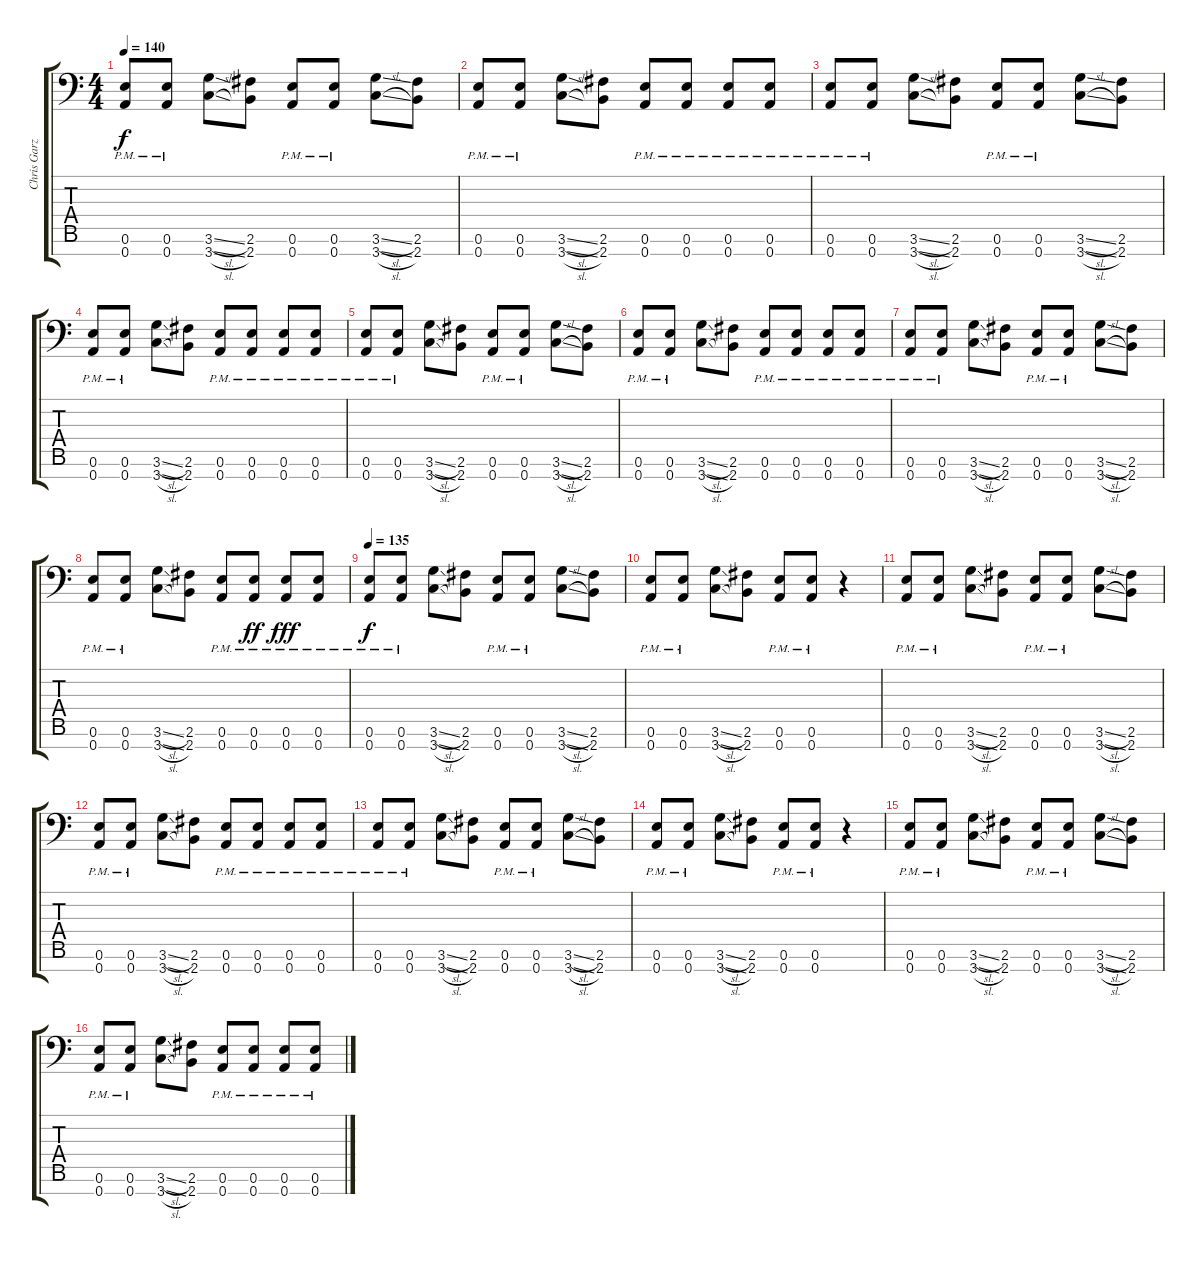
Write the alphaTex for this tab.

\track ("Chris Garza" "Chris Garz") {instrument distortionguitar}
\staff {score tabs}
\tuning (E4 B3 G3 D3 A2 E2 A1) {hide}
\ts (4 4)
\tempo 140
\clef f4
\ks c
(0.6{pm} 0.7{pm}).8{dy f instrument distortionguitar} (0.6{pm} 0.7{pm}).8 (3.6{sl} 3.7{sl}).8 (2.6 2.7).8 (0.6{pm} 0.7{pm}).8 (0.6{pm} 0.7{pm}).8 (3.6{sl} 3.7{sl}).8 (2.6 2.7).8 |
(0.6{pm} 0.7{pm}).8 (0.6{pm} 0.7{pm}).8 (3.6{sl} 3.7{sl}).8 (2.6 2.7).8 (0.6{pm} 0.7{pm}).8 (0.6{pm} 0.7{pm}).8 (0.6{pm} 0.7{pm}).8 (0.6{pm} 0.7{pm}).8 |
(0.6{pm} 0.7{pm}).8 (0.6{pm} 0.7{pm}).8 (3.6{sl} 3.7{sl}).8 (2.6 2.7).8 (0.6{pm} 0.7{pm}).8 (0.6{pm} 0.7{pm}).8 (3.6{sl} 3.7{sl}).8 (2.6 2.7).8 |
(0.6{pm} 0.7{pm}).8 (0.6{pm} 0.7{pm}).8 (3.6{sl} 3.7{sl}).8 (2.6 2.7).8 (0.6{pm} 0.7{pm}).8 (0.6{pm} 0.7{pm}).8 (0.6{pm} 0.7{pm}).8 (0.6{pm} 0.7{pm}).8 |
(0.6{pm} 0.7{pm}).8 (0.6{pm} 0.7{pm}).8 (3.6{sl} 3.7{sl}).8 (2.6 2.7).8 (0.6{pm} 0.7{pm}).8 (0.6{pm} 0.7{pm}).8 (3.6{sl} 3.7{sl}).8 (2.6 2.7).8 |
(0.6{pm} 0.7{pm}).8 (0.6{pm} 0.7{pm}).8 (3.6{sl} 3.7{sl}).8 (2.6 2.7).8 (0.6{pm} 0.7{pm}).8 (0.6{pm} 0.7{pm}).8 (0.6{pm} 0.7{pm}).8 (0.6{pm} 0.7{pm}).8 |
(0.6{pm} 0.7{pm}).8 (0.6{pm} 0.7{pm}).8 (3.6{sl} 3.7{sl}).8 (2.6 2.7).8 (0.6{pm} 0.7{pm}).8 (0.6{pm} 0.7{pm}).8 (3.6{sl} 3.7{sl}).8 (2.6 2.7).8 |
(0.6{pm} 0.7{pm}).8 (0.6{pm} 0.7{pm}).8 (3.6{sl} 3.7{sl}).8 (2.6 2.7).8 (0.6{pm} 0.7{pm}).8 (0.6{pm} 0.7{pm}).8{dy ff} (0.6{pm} 0.7{pm}).8{dy fff} (0.6{pm} 0.7{pm}).8 |
\tempo 135
(0.6{pm} 0.7{pm}).8{dy f} (0.6{pm} 0.7{pm}).8 (3.6{sl} 3.7{sl}).8 (2.6 2.7).8 (0.6{pm} 0.7{pm}).8 (0.6{pm} 0.7{pm}).8 (3.6{sl} 3.7{sl}).8 (2.6 2.7).8 |
(0.6{pm} 0.7{pm}).8 (0.6{pm} 0.7{pm}).8 (3.6{sl} 3.7{sl}).8 (2.6 2.7).8 (0.6{pm} 0.7{pm}).8 (0.6{pm} 0.7{pm}).8 r.4 |
(0.6{pm} 0.7{pm}).8 (0.6{pm} 0.7{pm}).8 (3.6{sl} 3.7{sl}).8 (2.6 2.7).8 (0.6{pm} 0.7{pm}).8 (0.6{pm} 0.7{pm}).8 (3.6{sl} 3.7{sl}).8 (2.6 2.7).8 |
(0.6{pm} 0.7{pm}).8 (0.6{pm} 0.7{pm}).8 (3.6{sl} 3.7{sl}).8 (2.6 2.7).8 (0.6{pm} 0.7{pm}).8 (0.6{pm} 0.7{pm}).8 (0.6{pm} 0.7{pm}).8 (0.6{pm} 0.7{pm}).8 |
(0.6{pm} 0.7{pm}).8 (0.6{pm} 0.7{pm}).8 (3.6{sl} 3.7{sl}).8 (2.6 2.7).8 (0.6{pm} 0.7{pm}).8 (0.6{pm} 0.7{pm}).8 (3.6{sl} 3.7{sl}).8 (2.6 2.7).8 |
(0.6{pm} 0.7{pm}).8 (0.6{pm} 0.7{pm}).8 (3.6{sl} 3.7{sl}).8 (2.6 2.7).8 (0.6{pm} 0.7{pm}).8 (0.6{pm} 0.7{pm}).8 r.4 |
(0.6{pm} 0.7{pm}).8 (0.6{pm} 0.7{pm}).8 (3.6{sl} 3.7{sl}).8 (2.6 2.7).8 (0.6{pm} 0.7{pm}).8 (0.6{pm} 0.7{pm}).8 (3.6{sl} 3.7{sl}).8 (2.6 2.7).8 |
(0.6{pm} 0.7{pm}).8 (0.6{pm} 0.7{pm}).8 (3.6{sl} 3.7{sl}).8 (2.6 2.7).8 (0.6{pm} 0.7{pm}).8 (0.6{pm} 0.7{pm}).8 (0.6{pm} 0.7{pm}).8 (0.6{pm} 0.7{pm}).8
